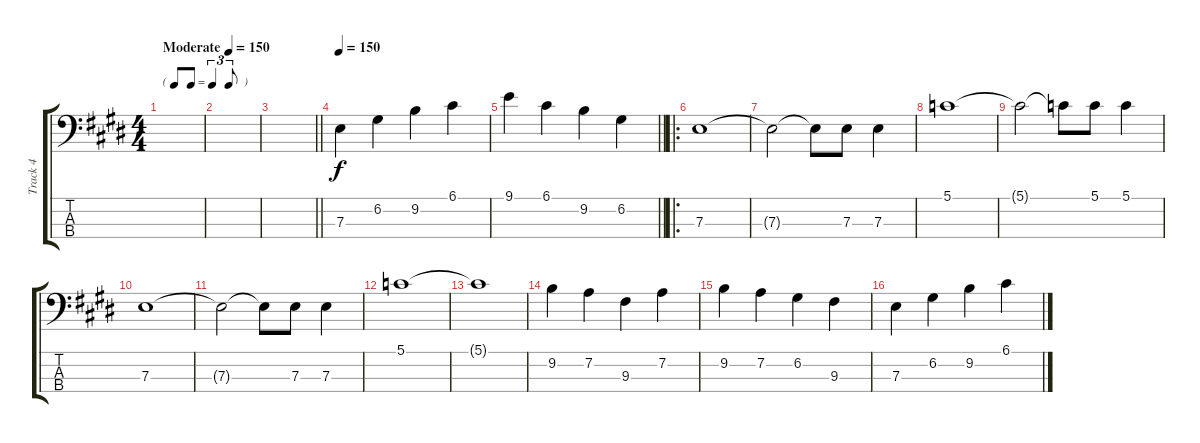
\track ("Track 4" "Track 4") {instrument electricbassfinger}
\staff {score tabs}
\tuning (G2 D2 A1 E1) {hide}
\ts (4 4)
\tf triplet8th
\tempo (150 "Moderate")
\tempo 156
\tempo (150 "Moderate")
\clef f4
\ks e
|
|
\barLineRight lightlight
|
\tempo 150
7.3.4 6.2.4 9.2.4 6.1.4 |
\barLineRight lightlight
9.1.4 6.1.4 9.2.4 6.2.4 |
\ro
7.3.1 |
7.3{t}.2 7.3{t}.8 7.3.8 7.3.4 |
5.1.1 |
5.1{t}.2 5.1{t}.8 5.1.8 5.1.4 |
7.3.1 |
7.3{t}.2 7.3{t}.8 7.3.8 7.3.4 |
5.1.1 |
5.1{t}.1 |
9.2.4 7.2.4 9.3.4 7.2.4 |
9.2.4 7.2.4 6.2.4 9.3.4 |
7.3.4 6.2.4 9.2.4 6.1.4
